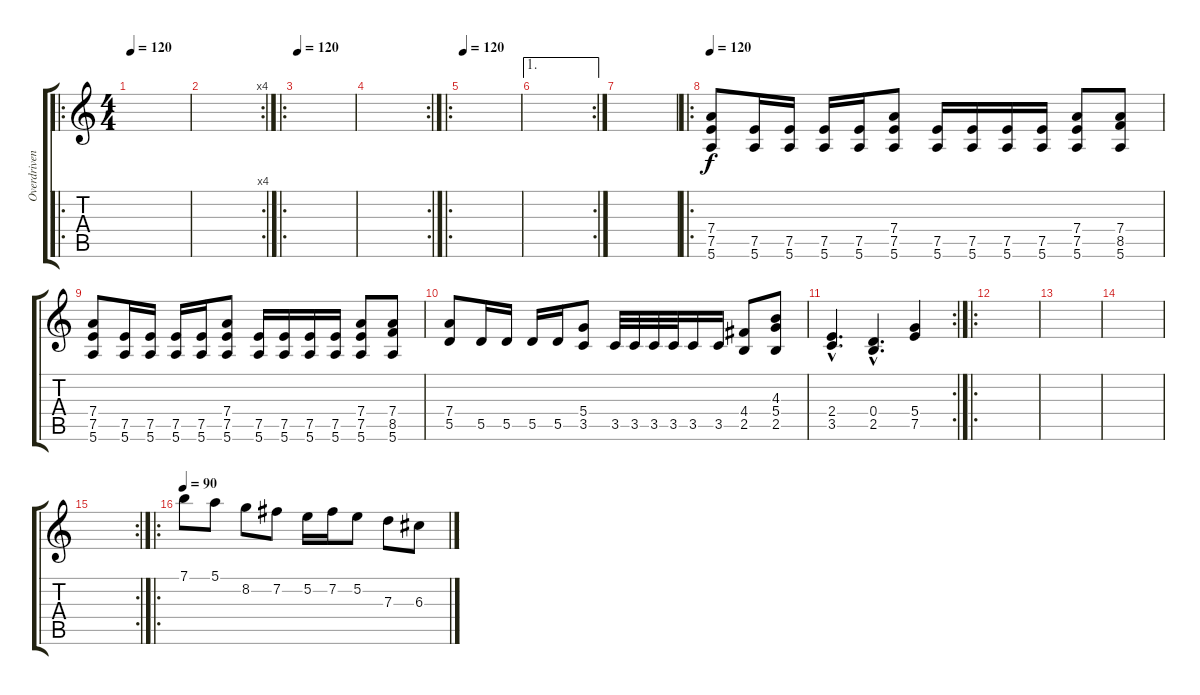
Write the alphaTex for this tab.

\track ("Overdriven Lead" "Overdriven") {instrument overdrivenguitar}
\staff {score tabs}
\tuning (E4 B3 G3 D3 A2 E2) {hide}
\ro
\ts (4 4)
\tempo 120
\clef g2
\ks c
|
\rc 4
|
\ro
\tempo 120
|
\rc 2
|
\ro
\tempo 120
|
\ae 1
\rc 2
|
|
\ro
\tempo 120
(7.4 7.5 5.6).8 (7.5 5.6).16 (7.5 5.6).16 (7.5 5.6).16 (7.5 5.6).16 (7.4 7.5 5.6).8 (7.5 5.6).16 (7.5 5.6).16 (7.5 5.6).16 (7.5 5.6).16 (7.4 7.5 5.6).8 (7.4 8.5 5.6).8 |
(7.4 7.5 5.6).8 (7.5 5.6).16 (7.5 5.6).16 (7.5 5.6).16 (7.5 5.6).16 (7.4 7.5 5.6).8 (7.5 5.6).16 (7.5 5.6).16 (7.5 5.6).16 (7.5 5.6).16 (7.4 7.5 5.6).8 (7.4 8.5 5.6).8 |
(7.4 5.5).8 5.5.16 5.5.16 5.5.16 5.5.16 (5.4 3.5).8 3.5.32 3.5.32 3.5.32 3.5.32 3.5.16 3.5.16 (4.4 2.5).8 (4.3 5.4 2.5).8 |
\rc 2
(2.4{hac} 3.5{hac}).4{d} (0.4{hac} 2.5{hac}).4{d} (5.4 7.5).4 |
\ro
|
|
|
\rc 2
|
\ro
\tempo 90
7.1.8 5.1.8 8.2.8 7.2.8 5.2.16 7.2.16 5.2.8 7.3.8 6.3.8
